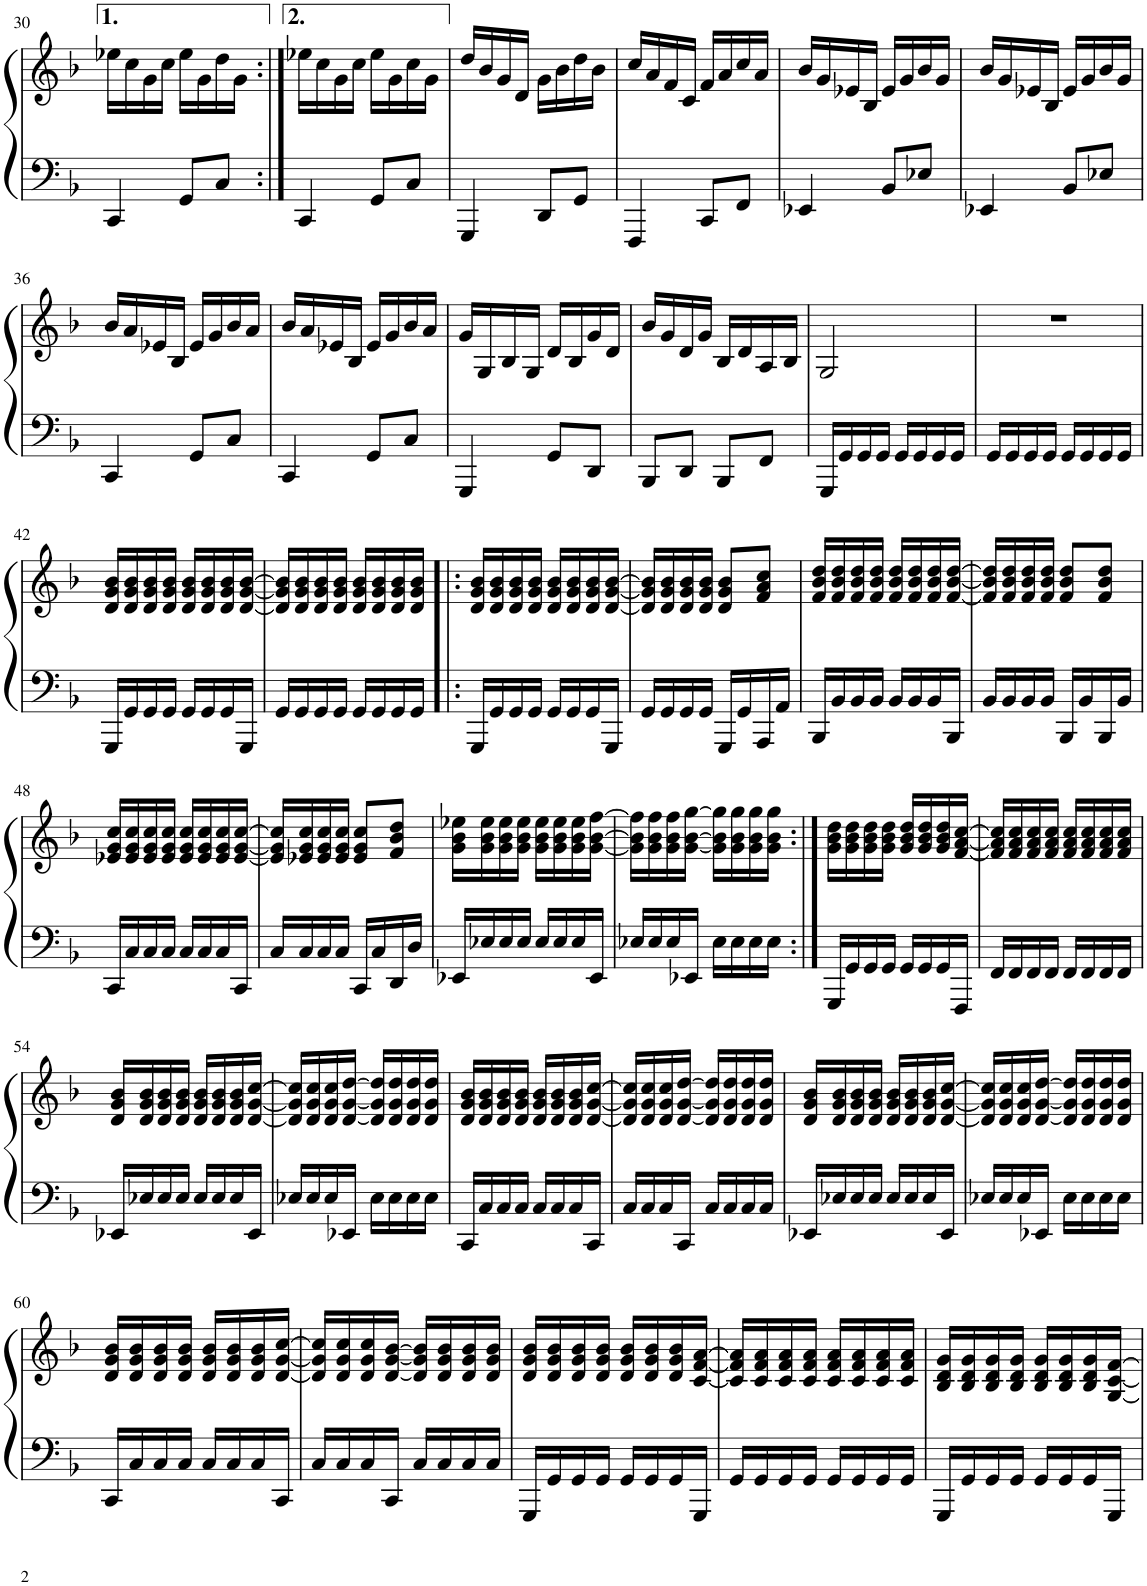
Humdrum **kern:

**kern	**kern
*part1	*part1
*staff2	*staff1
*I"Piano	*
*I'Pno.	*
!!LO:PB:g=z
*clefF4	*clefG2
*k[b-]	*k[b-]
*M2/4	*M2/4
=30	=30
4CC/	16ee-X\LL
.	16cc\
.	16g\
.	16cc\JJ
8GG/L	16ee-\LL
.	16g\
8C/J	16dd\
.	16g\JJ
=31:|!	=31:|!
4CC/	16ee-X\LL
.	16cc\
.	16g\
.	16cc\JJ
8GG/L	16ee-\LL
.	16g\
8C/J	16cc\
.	16g\JJ
=32	=32
4GGG/	16dd/LL
.	16b-/
.	16g/
.	16d/JJ
8DD/L	16g\LL
.	16b-\
8GG/J	16dd\
.	16b-\JJ
=33	=33
4FFF/	16cc/LL
.	16a/
.	16f/
.	16c/JJ
8CC/L	16f/LL
.	16a/
8FF/J	16cc/
.	16a/JJ
=34	=34
4EE-X/	16b-/LL
.	16g/
.	16e-X/
.	16B-/JJ
8BB-/L	16e-/LL
.	16g/
8E-X/J	16b-/
.	16g/JJ
=35	=35
4EE-X/	16b-/LL
.	16g/
.	16e-X/
.	16B-/JJ
8BB-/L	16e-/LL
.	16g/
8E-X/J	16b-/
.	16g/JJ
!!LO:LB:g=z
=36	=36
4CC/	16b-/LL
.	16a/
.	16e-X/
.	16B-/JJ
8GG/L	16e-/LL
.	16g/
8C/J	16b-/
.	16a/JJ
=37	=37
4CC/	16b-/LL
.	16a/
.	16e-X/
.	16B-/JJ
8GG/L	16e-/LL
.	16g/
8C/J	16b-/
.	16a/JJ
=38	=38
4GGG/	16g/LL
.	16G/
.	16B-/
.	16G/JJ
8GG/L	16d/LL
.	16B-/
8DD/J	16g/
.	16d/JJ
=39	=39
8BBB-/L	16b-/LL
.	16g/
8DD/J	16d/
.	16g/JJ
8BBB-/L	16B-/LL
.	16d/
8FF/J	16A/
.	16B-/JJ
=40	=40
16GGG/LL	2G/
16GG/	.
16GG/	.
16GG/JJ	.
16GG/LL	.
16GG/	.
16GG/	.
16GG/JJ	.
=41	=41
16GG/LL	2r
16GG/	.
16GG/	.
16GG/JJ	.
16GG/LL	.
16GG/	.
16GG/	.
16GG/JJ	.
!!LO:LB:g=z
=42	=42
16GGG/LL	16d/ 16g/ 16b-/LL
16GG/	16d/ 16g/ 16b-/
16GG/	16d/ 16g/ 16b-/
16GG/JJ	16d/ 16g/ 16b-/JJ
16GG/LL	16d/ 16g/ 16b-/LL
16GG/	16d/ 16g/ 16b-/
16GG/	16d/ 16g/ 16b-/
16GGG/JJ	[16d/ [16g/ [16b-/JJ
=43	=43
16GG/LL	16d/] 16g/] 16b-/]LL
16GG/	16d/ 16g/ 16b-/
16GG/	16d/ 16g/ 16b-/
16GG/JJ	16d/ 16g/ 16b-/JJ
16GG/LL	16d/ 16g/ 16b-/LL
16GG/	16d/ 16g/ 16b-/
16GG/	16d/ 16g/ 16b-/
16GG/JJ	16d/ 16g/ 16b-/JJ
=44!|:	=44!|:
16GGG/LL	16d/ 16g/ 16b-/LL
16GG/	16d/ 16g/ 16b-/
16GG/	16d/ 16g/ 16b-/
16GG/JJ	16d/ 16g/ 16b-/JJ
16GG/LL	16d/ 16g/ 16b-/LL
16GG/	16d/ 16g/ 16b-/
16GG/	16d/ 16g/ 16b-/
16GGG/JJ	[16d/ [16g/ [16b-/JJ
=45	=45
16GG/LL	16d/] 16g/] 16b-/]LL
16GG/	16d/ 16g/ 16b-/
16GG/	16d/ 16g/ 16b-/
16GG/JJ	16d/ 16g/ 16b-/JJ
16GGG/LL	8d/ 8g/ 8b-/L
16GG/	.
16AAA/	8f/ 8a/ 8cc/J
16AA/JJ	.
=46	=46
16BBB-/LL	16f/ 16b-/ 16dd/LL
16BB-/	16f/ 16b-/ 16dd/
16BB-/	16f/ 16b-/ 16dd/
16BB-/JJ	16f/ 16b-/ 16dd/JJ
16BB-/LL	16f/ 16b-/ 16dd/LL
16BB-/	16f/ 16b-/ 16dd/
16BB-/	16f/ 16b-/ 16dd/
16BBB-/JJ	[16f/ [16b-/ [16dd/JJ
=47	=47
16BB-/LL	16f/] 16b-/] 16dd/]LL
16BB-/	16f/ 16b-/ 16dd/
16BB-/	16f/ 16b-/ 16dd/
16BB-/JJ	16f/ 16b-/ 16dd/JJ
16BBB-/LL	8f/ 8b-/ 8dd/L
16BB-/	.
16BBB-/	8f/ 8b-/ 8dd/J
16BB-/JJ	.
!!LO:LB:g=z
=48	=48
16CC/LL	16e-X/ 16g/ 16cc/LL
16C/	16e-/ 16g/ 16cc/
16C/	16e-/ 16g/ 16cc/
16C/JJ	16e-/ 16g/ 16cc/JJ
16C/LL	16e-/ 16g/ 16cc/LL
16C/	16e-/ 16g/ 16cc/
16C/	16e-/ 16g/ 16cc/
16CC/JJ	[16e-/ [16g/ [16cc/JJ
=49	=49
16C/LL	16e-/] 16g/] 16cc/]LL
16C/	16e-X/ 16g/ 16cc/
16C/	16e-/ 16g/ 16cc/
16C/JJ	16e-/ 16g/ 16cc/JJ
16CC/LL	8e-/ 8g/ 8cc/L
16C/	.
16DD/	8f/ 8b-/ 8dd/J
16D/JJ	.
=50	=50
16EE-X/LL	16g\ 16b-\ 16ee-X\LL
16E-X/	16g\ 16b-\ 16ee-\
16E-/	16g\ 16b-\ 16ee-\
16E-/JJ	16g\ 16b-\ 16ee-\JJ
16E-/LL	16g\ 16b-\ 16ee-\LL
16E-/	16g\ 16b-\ 16ee-\
16E-/	16g\ 16b-\ 16ee-\
16EE-/JJ	[16g\ [16b-\ [16ff\JJ
=51	=51
16E-X/LL	16g\] 16b-\] 16ff\]LL
16E-/	16g\ 16b-\ 16ff\
16E-/	16g\ 16b-\ 16ff\
16EE-X/JJ	[16g\ [16b-\ [16gg\JJ
16E-\LL	16g\] 16b-\] 16gg\]LL
16E-\	16g\ 16b-\ 16gg\
16E-\	16g\ 16b-\ 16gg\
16E-\JJ	16g\ 16b-\ 16gg\JJ
=52:|!	=52:|!
16GGG/LL	16g\ 16b-\ 16dd\LL
16GG/	16g\ 16b-\ 16dd\
16GG/	16g\ 16b-\ 16dd\
16GG/JJ	16g\ 16b-\ 16dd\JJ
16GG/LL	16g/ 16b-/ 16dd/LL
16GG/	16g/ 16b-/ 16dd/
16GG/	16g/ 16b-/ 16dd/
16FFF/JJ	[16f/ [16a/ [16cc/JJ
=53	=53
16FF/LL	16f/] 16a/] 16cc/]LL
16FF/	16f/ 16a/ 16cc/
16FF/	16f/ 16a/ 16cc/
16FF/JJ	16f/ 16a/ 16cc/JJ
16FF/LL	16f/ 16a/ 16cc/LL
16FF/	16f/ 16a/ 16cc/
16FF/	16f/ 16a/ 16cc/
16FF/JJ	16f/ 16a/ 16cc/JJ
!!LO:LB:g=z
=54	=54
16EE-X/LL	16d/ 16g/ 16b-/LL
16E-X/	16d/ 16g/ 16b-/
16E-/	16d/ 16g/ 16b-/
16E-/JJ	16d/ 16g/ 16b-/JJ
16E-/LL	16d/ 16g/ 16b-/LL
16E-/	16d/ 16g/ 16b-/
16E-/	16d/ 16g/ 16b-/
16EE-/JJ	[16d/ [16g/ [16cc/JJ
=55	=55
16E-X/LL	16d/] 16g/] 16cc/]LL
16E-/	16d/ 16g/ 16cc/
16E-/	16d/ 16g/ 16cc/
16EE-X/JJ	[16d/ [16g/ [16dd/JJ
16E-\LL	16d/] 16g/] 16dd/]LL
16E-\	16d/ 16g/ 16dd/
16E-\	16d/ 16g/ 16dd/
16E-\JJ	16d/ 16g/ 16dd/JJ
=56	=56
16CC/LL	16d/ 16g/ 16b-/LL
16C/	16d/ 16g/ 16b-/
16C/	16d/ 16g/ 16b-/
16C/JJ	16d/ 16g/ 16b-/JJ
16C/LL	16d/ 16g/ 16b-/LL
16C/	16d/ 16g/ 16b-/
16C/	16d/ 16g/ 16b-/
16CC/JJ	[16d/ [16g/ [16cc/JJ
=57	=57
16C/LL	16d/] 16g/] 16cc/]LL
16C/	16d/ 16g/ 16cc/
16C/	16d/ 16g/ 16cc/
16CC/JJ	[16d/ [16g/ [16dd/JJ
16C/LL	16d/] 16g/] 16dd/]LL
16C/	16d/ 16g/ 16dd/
16C/	16d/ 16g/ 16dd/
16C/JJ	16d/ 16g/ 16dd/JJ
=58	=58
16EE-X/LL	16d/ 16g/ 16b-/LL
16E-X/	16d/ 16g/ 16b-/
16E-/	16d/ 16g/ 16b-/
16E-/JJ	16d/ 16g/ 16b-/JJ
16E-/LL	16d/ 16g/ 16b-/LL
16E-/	16d/ 16g/ 16b-/
16E-/	16d/ 16g/ 16b-/
16EE-/JJ	[16d/ [16g/ [16cc/JJ
=59	=59
16E-X/LL	16d/] 16g/] 16cc/]LL
16E-/	16d/ 16g/ 16cc/
16E-/	16d/ 16g/ 16cc/
16EE-X/JJ	[16d/ [16g/ [16dd/JJ
16E-\LL	16d/] 16g/] 16dd/]LL
16E-\	16d/ 16g/ 16dd/
16E-\	16d/ 16g/ 16dd/
16E-\JJ	16d/ 16g/ 16dd/JJ
!!LO:LB:g=z
=60	=60
16CC/LL	16d/ 16g/ 16b-/LL
16C/	16d/ 16g/ 16b-/
16C/	16d/ 16g/ 16b-/
16C/JJ	16d/ 16g/ 16b-/JJ
16C/LL	16d/ 16g/ 16b-/LL
16C/	16d/ 16g/ 16b-/
16C/	16d/ 16g/ 16b-/
16CC/JJ	[16d/ [16g/ [16cc/JJ
=61	=61
16C/LL	16d/] 16g/] 16cc/]LL
16C/	16d/ 16g/ 16cc/
16C/	16d/ 16g/ 16cc/
16CC/JJ	[16d/ [16g/ [16b-/JJ
16C/LL	16d/] 16g/] 16b-/]LL
16C/	16d/ 16g/ 16b-/
16C/	16d/ 16g/ 16b-/
16C/JJ	16d/ 16g/ 16b-/JJ
=62	=62
16GGG/LL	16d/ 16g/ 16b-/LL
16GG/	16d/ 16g/ 16b-/
16GG/	16d/ 16g/ 16b-/
16GG/JJ	16d/ 16g/ 16b-/JJ
16GG/LL	16d/ 16g/ 16b-/LL
16GG/	16d/ 16g/ 16b-/
16GG/	16d/ 16g/ 16b-/
16GGG/JJ	[16c/ [16f/ [16a/JJ
=63	=63
16GG/LL	16c/] 16f/] 16a/]LL
16GG/	16c/ 16f/ 16a/
16GG/	16c/ 16f/ 16a/
16GG/JJ	16c/ 16f/ 16a/JJ
16GG/LL	16c/ 16f/ 16a/LL
16GG/	16c/ 16f/ 16a/
16GG/	16c/ 16f/ 16a/
16GG/JJ	16c/ 16f/ 16a/JJ
=64	=64
16GGG/LL	16B-/ 16d/ 16g/LL
16GG/	16B-/ 16d/ 16g/
16GG/	16B-/ 16d/ 16g/
16GG/JJ	16B-/ 16d/ 16g/JJ
16GG/LL	16B-/ 16d/ 16g/LL
16GG/	16B-/ 16d/ 16g/
16GG/	16B-/ 16d/ 16g/
16GGG/JJ	[16G/ [16c/ [16f/JJ
=	=
*-	*-
